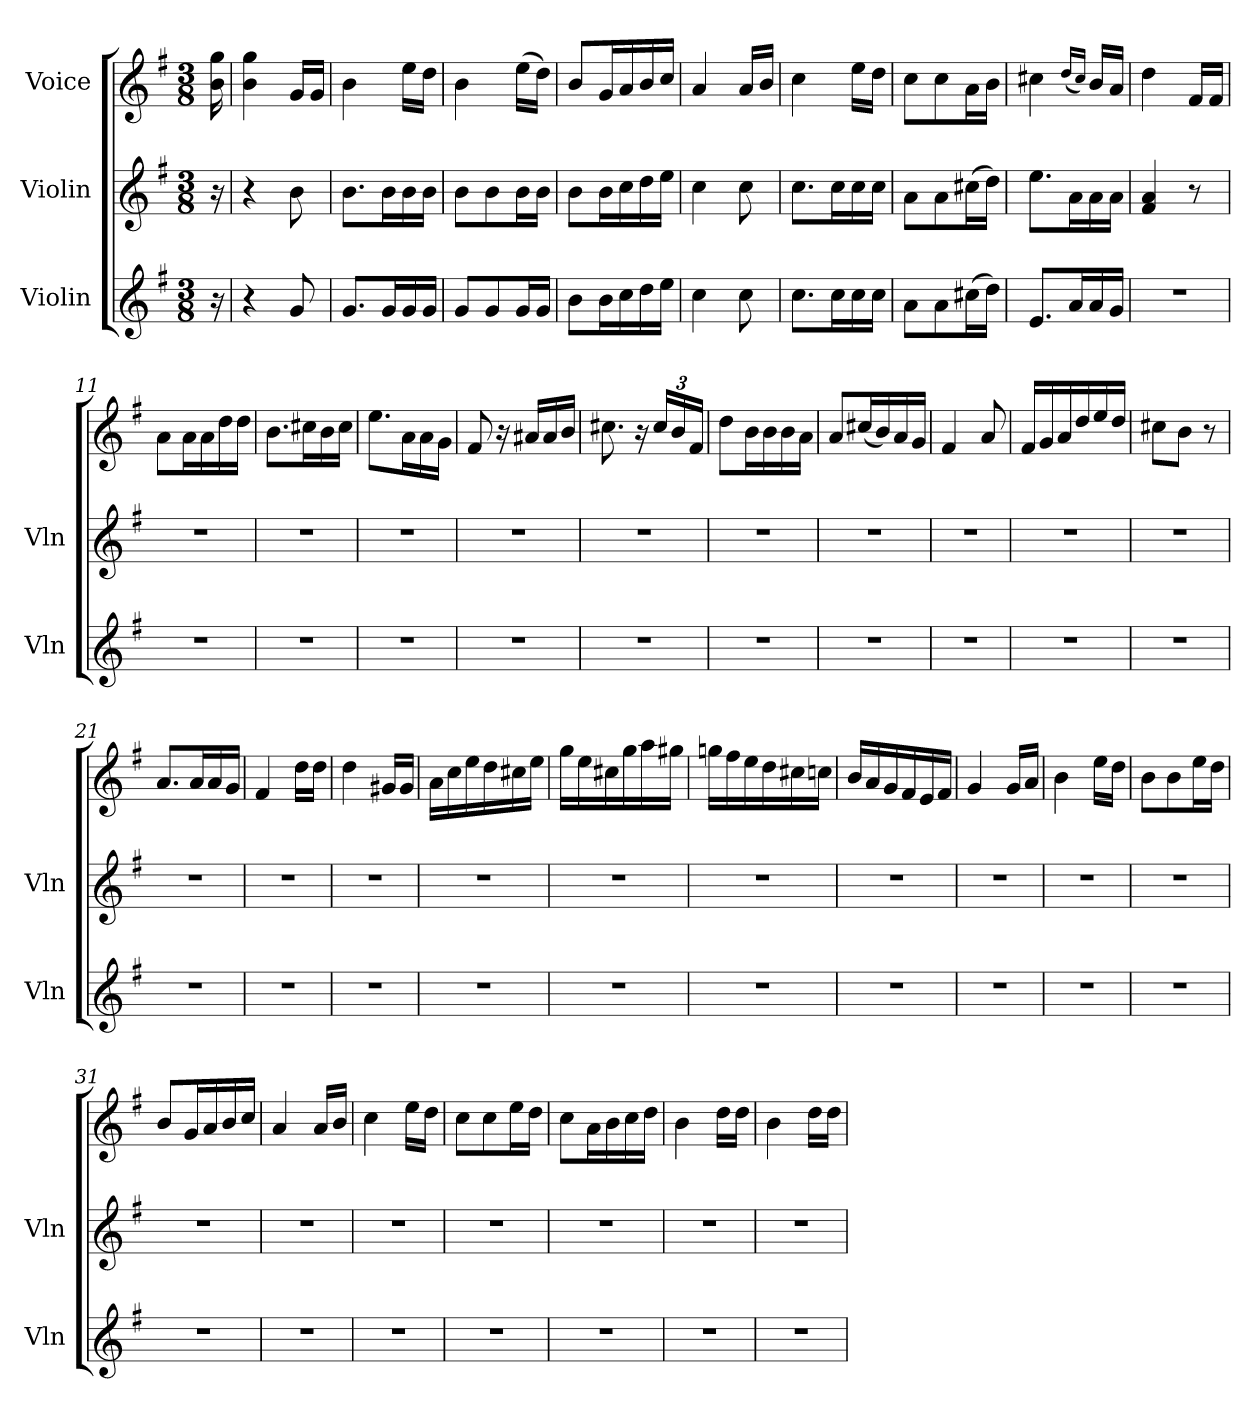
**kern	**kern	**kern
*part3	*part2	*part1
*staff3	*staff2	*staff1
*I"Violin	*I"Violin	*I"Voice
*I'Vln	*I'Vln	*
*clefG2	*clefG2	*clefG2
*k[f#]	*k[f#]	*k[f#]
*M3/8	*M3/8	*M3/8
=1	=1	=1
16r	16r	16b\ 16gg\
=2	=2	=2
4r	4r	4b\ 4gg\
8g/	8b\	16g/LL
.	.	16g/JJ
=3	=3	=3
8.g/L	8.b\L	4b\
16g/L	16b\L	.
16g/	16b\	16ee\LL
16g/JJ	16b\JJ	16dd\JJ
=4	=4	=4
8g/L	8b\L	4b\
8g/	8b\	.
16g/L	16b\L	(>16ee\LL
16g/JJ	16b\JJ	16dd\JJ)
=5	=5	=5
8b\L	8b\L	8b/L
16b\L	16b\L	16g/L
16cc\	16cc\	16a/
16dd\	16dd\	16b/
16ee\JJ	16ee\JJ	16cc/JJ
=6	=6	=6
4cc\	4cc\	4a/
8cc\	8cc\	16a/LL
.	.	16b/JJ
=7	=7	=7
8.cc\L	8.cc\L	4cc\
16cc\L	16cc\L	.
16cc\	16cc\	16ee\LL
16cc\JJ	16cc\JJ	16dd\JJ
=8	=8	=8
8a\L	8a\L	8cc\L
8a\	8a\	8cc\
(>16cc#X\L	(>16cc#X\L	16a\L
16dd\JJ)	16dd\JJ)	16b\JJ
!!LO:LB:g=z
=9	=9	=9
8.e/L	8.ee\L	4cc#X\
16a/L	16a\L	.
.	.	(<16qqdd/LL
.	.	16qqcc#/JJ)
16a/	16a\	16b/LL
16g/JJ	16a\JJ	16a/JJ
=10	=10	=10
4.r	4f#/ 4a/	4dd\
.	8r	16f#/LL
.	.	16f#/JJ
=11	=11	=11
4.r	4.r	8a\L
.	.	16a\L
.	.	16a\
.	.	16dd\
.	.	16dd\JJ
=12	=12	=12
4.r	4.r	8.b\L
.	.	16cc#X\L
.	.	16b\
.	.	16cc#\JJ
=13	=13	=13
4.r	4.r	8.ee\L
.	.	16a\L
.	.	16a\
.	.	16g\JJ
=14	=14	=14
4.r	4.r	8f#/
.	.	16r
.	.	16a#X/LL
.	.	16a#/
.	.	16b/JJ
=15	=15	=15
4.r	4.r	8.cc#X\
.	.	16r
*	*	*Xbrackettup
.	.	24cc#/LL
.	.	24b/
.	.	24f#/JJ
=16	=16	=16
4.r	4.r	8dd\L
.	.	16b\L
.	.	16b\
.	.	16b\
.	.	16a\JJ
!!LO:LB:g=z
=17	=17	=17
4.r	4.r	8a/L
.	.	(<16cc#X/L
.	.	16b/)
.	.	16a/
.	.	16g/JJ
=18	=18	=18
4.r	4.r	4f#/
.	.	8a/
=19	=19	=19
4.r	4.r	16f#/LL
.	.	16g/
.	.	16a/
.	.	16dd/
.	.	16ee/
.	.	16dd/JJ
=20	=20	=20
4.r	4.r	8cc#X\L
.	.	8b\J
.	.	8r
=21	=21	=21
4.r	4.r	8.a/L
.	.	16a/L
.	.	16a/
.	.	16g/JJ
=22	=22	=22
4.r	4.r	4f#/
.	.	16dd\LL
.	.	16dd\JJ
=23	=23	=23
4.r	4.r	4dd\
.	.	16g#X/LL
.	.	16g#/JJ
=24	=24	=24
4.r	4.r	16a\LL
.	.	16cc\
.	.	16ee\
.	.	16dd\
.	.	16cc#X\
.	.	16ee\JJ
!!LO:LB:g=z
=25	=25	=25
4.r	4.r	16gg\LL
.	.	16ee\
.	.	16cc#X\
.	.	16gg\
.	.	16aa\
.	.	16gg#X\JJ
=26	=26	=26
4.r	4.r	16ggn\LL
.	.	16ff#\
.	.	16ee\
.	.	16dd\
.	.	16cc#X\
.	.	16ccn\JJ
=27	=27	=27
4.r	4.r	16b/LL
.	.	16a/
.	.	16g/
.	.	16f#/
.	.	16e/
.	.	16f#/JJ
=28	=28	=28
4.r	4.r	4g/
.	.	16g/LL
.	.	16a/JJ
=29	=29	=29
4.r	4.r	4b\
.	.	16ee\LL
.	.	16dd\JJ
=30	=30	=30
4.r	4.r	8b\L
.	.	8b\
.	.	16ee\L
.	.	16dd\JJ
=31	=31	=31
4.r	4.r	8b/L
.	.	16g/L
.	.	16a/
.	.	16b/
.	.	16cc/JJ
!!LO:PB:g=z
=32	=32	=32
4.r	4.r	4a/
.	.	16a/LL
.	.	16b/JJ
=33	=33	=33
4.r	4.r	4cc\
.	.	16ee\LL
.	.	16dd\JJ
=34	=34	=34
4.r	4.r	8cc\L
.	.	8cc\
.	.	16ee\L
.	.	16dd\JJ
=35	=35	=35
4.r	4.r	8cc\L
.	.	16a\L
.	.	16b\
.	.	16cc\
.	.	16dd\JJ
=36	=36	=36
4.r	4.r	4b\
.	.	16dd\LL
.	.	16dd\JJ
=37	=37	=37
4.r	4.r	4b\
.	.	16dd\LL
.	.	16dd\JJ
=	=	=
*-	*-	*-
